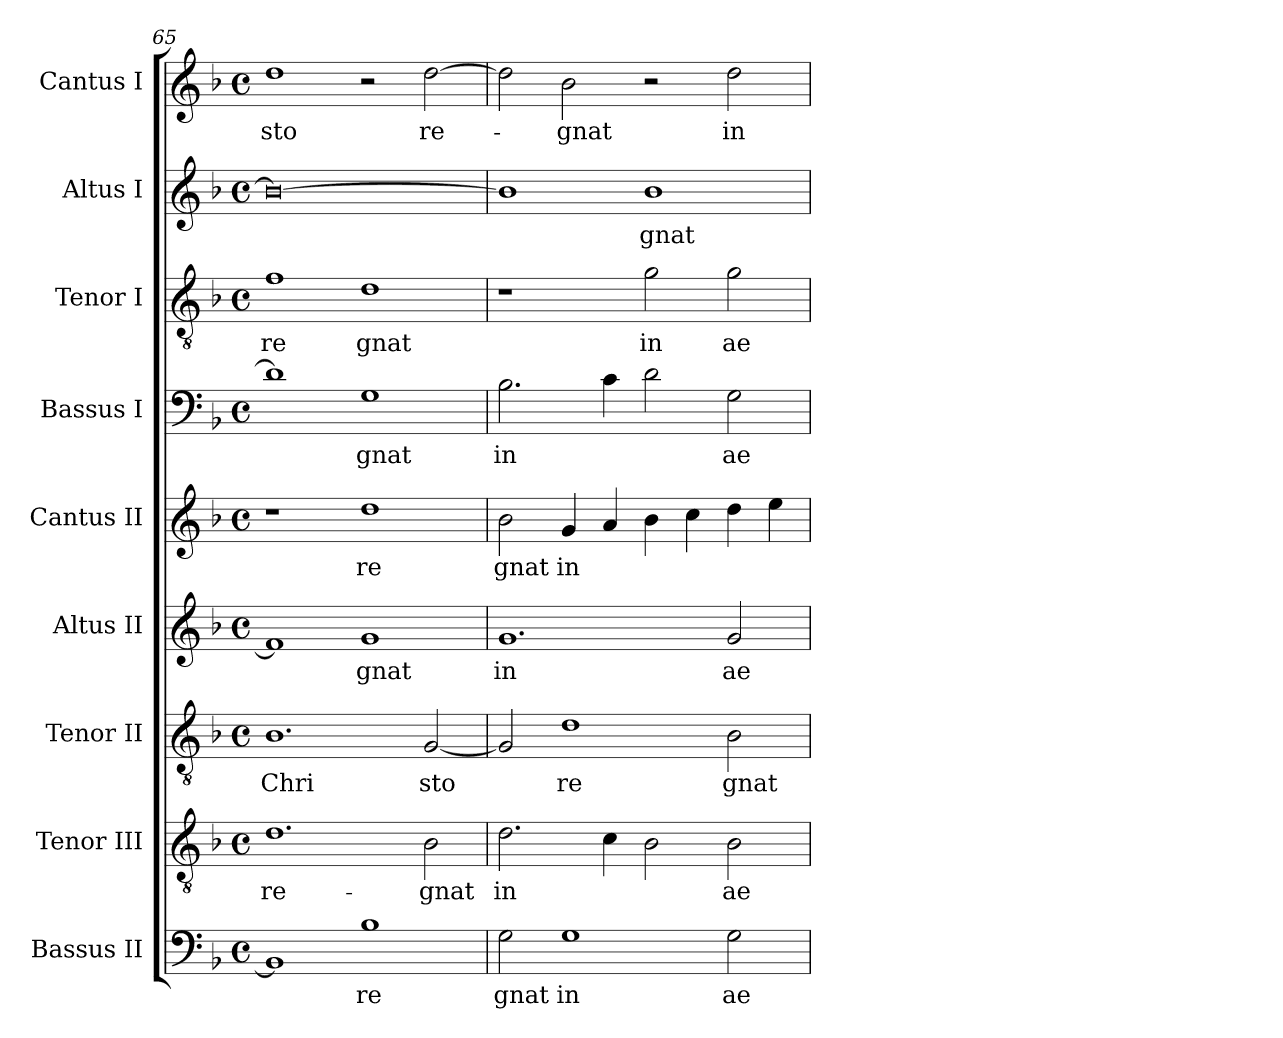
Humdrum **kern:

**kern	**text	**kern	**text	**kern	**text	**kern	**text	**kern	**text	**kern	**text	**kern	**text	**kern	**text	**kern	**text
*part9	*part9	*part8	*part8	*part7	*part7	*part6	*part6	*part5	*part5	*part4	*part4	*part3	*part3	*part2	*part2	*part1	*part1
*staff9	*staff9	*staff8	*staff8	*staff7	*staff7	*staff6	*staff6	*staff5	*staff5	*staff4	*staff4	*staff3	*staff3	*staff2	*staff2	*staff1	*staff1
*I"Bassus II	*	*I"Tenor III	*	*I"Tenor II	*	*I"Altus II	*	*I"Cantus II	*	*I"Bassus I	*	*I"Tenor I	*	*I"Altus I	*	*I"Cantus I	*
*clefF4	*	*clefGv2	*	*clefGv2	*	*clefG2	*	*clefG2	*	*clefF4	*	*clefGv2	*	*clefG2	*	*clefG2	*
*k[b-]	*	*k[b-]	*	*k[b-]	*	*k[b-]	*	*k[b-]	*	*k[b-]	*	*k[b-]	*	*k[b-]	*	*k[b-]	*
*F:	*	*F:	*	*F:	*	*F:	*	*F:	*	*F:	*	*F:	*	*F:	*	*F:	*
*M4/4	*	*M4/4	*	*M4/4	*	*M4/4	*	*M4/4	*	*M4/4	*	*M4/4	*	*M4/4	*	*M4/4	*
*met(c)	*	*met(c)	*	*met(c)	*	*met(c)	*	*met(c)	*	*met(c)	*	*met(c)	*	*met(c)	*	*met(c)	*
=65	=65	=65	=65	=65	=65	=65	=65	=65	=65	=65	=65	=65	=65	=65	=65	=65	=65
!	!	!	!LO:LY:b:cj	!	!LO:LY:b:cj	!	!	!	!	!	!	!	!LO:LY:b:cj	!	!	!	!LO:LY:b:cj
1BB-]	.	1.d	re-	1.B-	Chri	1f]	.	1r	.	1d]	.	1f	re	0b-_>	.	1dd	-sto
!	!LO:LY:b:cj	!	!	!	!	!	!LO:LY:b:cj	!	!LO:LY:b:cj	!	!LO:LY:b:cj	!	!LO:LY:b:cj	!	!	!	!
1B-	re	.	.	.	.	1g	gnat	1dd	re	1G	gnat	1d	gnat	.	.	2r	.
!	!	!	!LO:LY:b:cj	!	!LO:LY:b	!	!	!	!	!	!	!	!	!	!	!	!LO:LY:b:cj
.	.	2B-\	-gnat	[<2G/	sto	.	.	.	.	.	.	.	.	.	.	[>2dd\	re-
=66	=66	=66	=66	=66	=66	=66	=66	=66	=66	=66	=66	=66	=66	=66	=66	=66	=66
!	!LO:LY:b:cj	!	!LO:LY:b:cj	!	!	!	!LO:LY:b:cj	!	!LO:LY:b:cj	!	!LO:LY:b:cj	!	!	!	!	!	!
2G\	gnat	2.d\	in	2G/]	.	1.g	in	2b-\	gnat	2.B-\	in	1r	.	1b-]	.	2dd\]	.
!	!LO:LY:b:cj	!	!	!	!LO:LY:b:cj	!	!	!	!LO:LY:b:cj	!	!	!	!	!	!	!	!LO:LY:b:cj
1G	in	.	.	1d	re	.	.	4g/	in	.	.	.	.	.	.	2b-\	-gnat
.	.	4c\	.	.	.	.	.	4a/	.	4c\	.	.	.	.	.	.	.
!	!	!	!	!	!	!	!	!	!	!	!	!	!LO:LY:b:cj	!	!LO:LY:b:cj	!	!
.	.	2B-\	.	.	.	.	.	4b-\	.	2d\	.	2g\	in	1b-	gnat	2r	.
.	.	.	.	.	.	.	.	4cc\	.	.	.	.	.	.	.	.	.
!	!LO:LY:b:cj	!	!LO:LY:b:cj	!	!LO:LY:b:cj	!	!LO:LY:b:cj	!	!	!	!LO:LY:b:cj	!	!LO:LY:b:cj	!	!	!	!LO:LY:b:cj
2G\	ae	2B-\	ae-	2B-\	gnat	2g/	ae	4dd\	.	2G\	ae	2g\	ae	.	.	2dd\	in
.	.	.	.	.	.	.	.	4ee\	.	.	.	.	.	.	.	.	.
=	=	=	=	=	=	=	=	=	=	=	=	=	=	=	=	=	=
*-	*-	*-	*-	*-	*-	*-	*-	*-	*-	*-	*-	*-	*-	*-	*-	*-	*-
